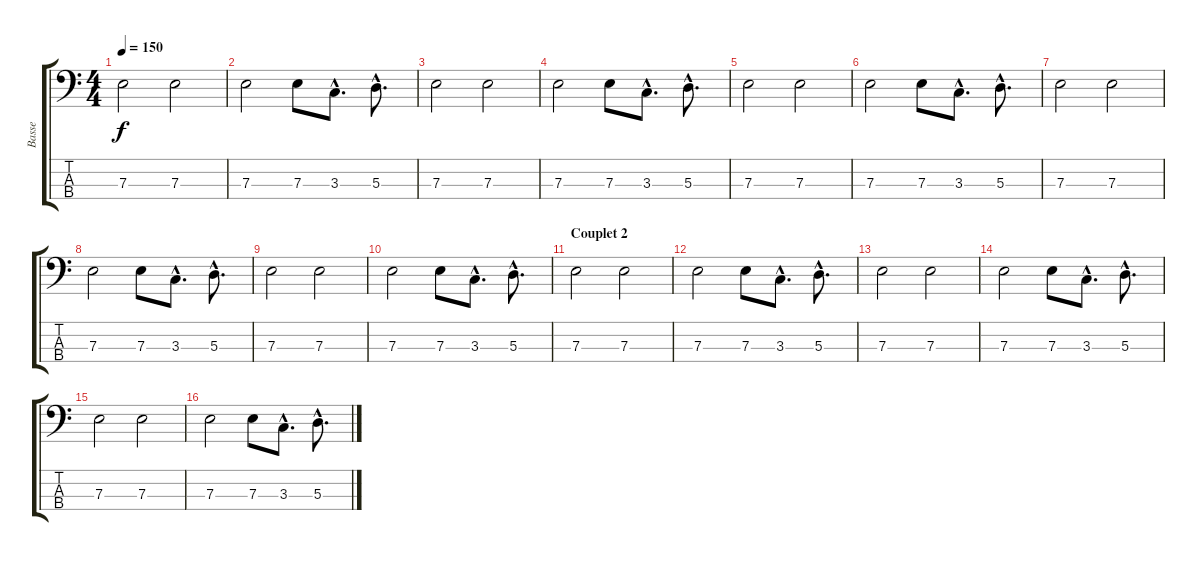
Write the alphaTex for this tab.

\track ("Basse" "Basse") {instrument electricbassfinger}
\staff {score tabs}
\tuning (G2 D2 A1 E1) {hide}
\ts (4 4)
\tempo 150
\clef f4
\ks c
7.3.2{dy f} 7.3.2 |
7.3.2 7.3.8 3.3{hac}.8{d} 5.3{hac}.8{d} |
7.3.2 7.3.2 |
7.3.2 7.3.8 3.3{hac}.8{d} 5.3{hac}.8{d} |
7.3.2 7.3.2 |
7.3.2 7.3.8 3.3{hac}.8{d} 5.3{hac}.8{d} |
7.3.2 7.3.2 |
7.3.2 7.3.8 3.3{hac}.8{d} 5.3{hac}.8{d} |
7.3.2 7.3.2 |
7.3.2 7.3.8 3.3{hac}.8{d} 5.3{hac}.8{d} |
\section ("" "Couplet 2")
7.3.2 7.3.2 |
7.3.2 7.3.8 3.3{hac}.8{d} 5.3{hac}.8{d} |
7.3.2 7.3.2 |
7.3.2 7.3.8 3.3{hac}.8{d} 5.3{hac}.8{d} |
7.3.2 7.3.2 |
7.3.2 7.3.8 3.3{hac}.8{d} 5.3{hac}.8{d}
